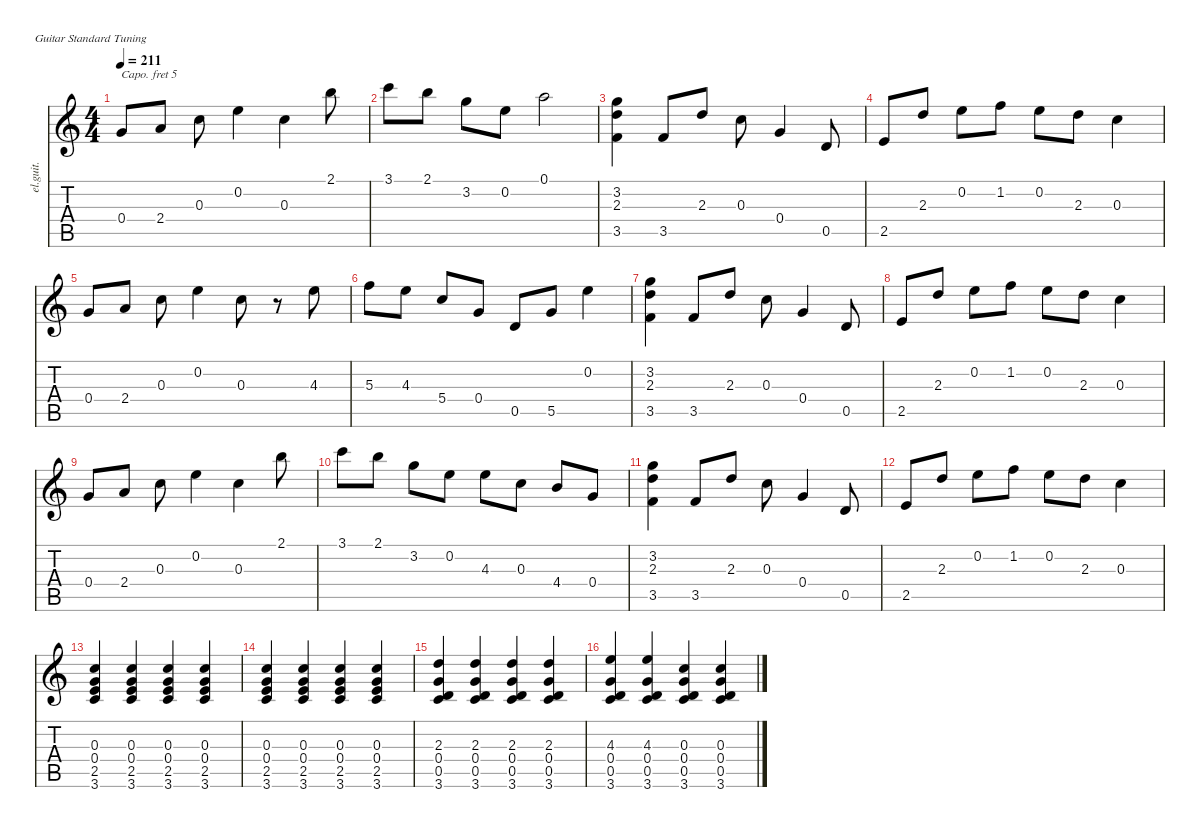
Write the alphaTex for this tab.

\defaultSystemsLayout 4
\hideDynamics
\bracketExtendMode nobrackets
\track ("Guitar" "el.guit.") {instrument electricguitarclean}
\staff {score tabs}
\capo 5
\tuning (E4 B3 G3 D3 A2 E2)
\ts (4 4)
\tempo 211
\clef g2
\ks c
0.4.8{dy mf beam Up} 2.4.8{beam Up} 0.3.8{beam Down} 0.2.4{beam Down} 0.3.4{beam Down} 2.1.8{beam Down} |
3.1.8{beam Down} 2.1.8{beam Down} 3.2.8{beam Down} 0.2.8{beam Down} 0.1.2{beam Down} |
(3.5 2.3 3.2).4{beam Down} 3.5.8{beam Up} 2.3.8{beam Up} 0.3.8{beam Down} 0.4.4{beam Up} 0.5.8{beam Up} |
2.5.8{beam Up} 2.3.8{beam Up} 0.2.8{beam Down} 1.2.8{beam Down} 0.2.8{beam Down} 2.3.8{beam Down} 0.3.4{beam Down} |
0.4.8{beam Up} 2.4.8{beam Up} 0.3.8{beam Down} 0.2.4{beam Down} 0.3.8{beam Down} r.8{beam Down} 4.3.8{beam Down} |
5.3.8{beam Down} 4.3.8{beam Down} 5.4.8{beam Up} 0.4.8{beam Up} 0.5.8{beam Up} 5.5.8{beam Up} 0.2.4{beam Down} |
(3.5 2.3 3.2).4{beam Down} 3.5.8{beam Up} 2.3.8{beam Up} 0.3.8{beam Down} 0.4.4{beam Up} 0.5.8{beam Up} |
2.5.8{beam Up} 2.3.8{beam Up} 0.2.8{beam Down} 1.2.8{beam Down} 0.2.8{beam Down} 2.3.8{beam Down} 0.3.4{beam Down} |
0.4.8{beam Up} 2.4.8{beam Up} 0.3.8{beam Down} 0.2.4{beam Down} 0.3.4{beam Down} 2.1.8{beam Down} |
3.1.8{beam Down} 2.1.8{beam Down} 3.2.8{beam Down} 0.2.8{beam Down} 4.3.8{beam Down} 0.3.8{beam Down} 4.4.8{beam Up} 0.4.8{beam Up} |
(3.5 2.3 3.2).4{beam Down} 3.5.8{beam Up} 2.3.8{beam Up} 0.3.8{beam Down} 0.4.4{beam Up} 0.5.8{beam Up} |
2.5.8{beam Up} 2.3.8{beam Up} 0.2.8{beam Down} 1.2.8{beam Down} 0.2.8{beam Down} 2.3.8{beam Down} 0.3.4{beam Down} |
(3.6 2.5 0.4 0.3).4{beam Up} (3.6 2.5 0.4 0.3).4{beam Up} (3.6 2.5 0.4 0.3).4{beam Up} (3.6 2.5 0.4 0.3).4{beam Up} |
(3.6 2.5 0.4 0.3).4{beam Up} (3.6 2.5 0.4 0.3).4{beam Up} (3.6 2.5 0.4 0.3).4{beam Up} (3.6 2.5 0.4 0.3).4{beam Up} |
(0.5 0.4 2.3 3.6).4{beam Up} (0.5 0.4 2.3 3.6).4{beam Up} (0.5 0.4 2.3 3.6).4{beam Up} (0.5 0.4 2.3 3.6).4{beam Up} |
(0.5 4.3 0.4 3.6).4{beam Up} (0.5 4.3 0.4 3.6).4{beam Up} (0.5 0.3 0.4 3.6).4{beam Up} (0.5 0.3 0.4 3.6).4{beam Up}
